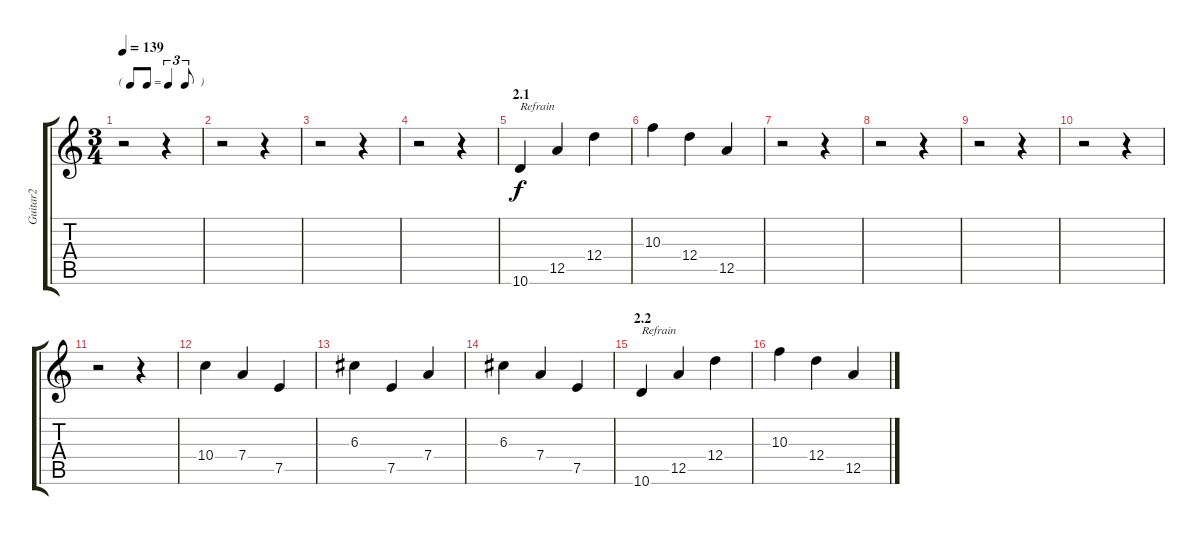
\track ("Guitar2" "Guitar2") {instrument electricguitarjazz}
\staff {score tabs}
\tuning (E4 B3 G3 D3 A2 E2) {hide}
\ts (3 4)
\tf triplet8th
\tempo 139
\clef g2
\ks c
r.2{dy f} r.4 |
r.2 r.4 |
r.2 r.4 |
r.2 r.4 |
\section ("" "2.1")
10.6.4{txt "Refrain"} 12.5.4 12.4.4 |
10.3.4 12.4.4 12.5.4 |
r.2 r.4 |
r.2 r.4 |
r.2 r.4 |
r.2 r.4 |
r.2 r.4 |
10.4.4 7.4.4 7.5.4 |
6.3.4 7.5.4 7.4.4 |
6.3.4 7.4.4 7.5.4 |
\section ("" "2.2")
10.6.4{txt "Refrain"} 12.5.4 12.4.4 |
10.3.4 12.4.4 12.5.4
